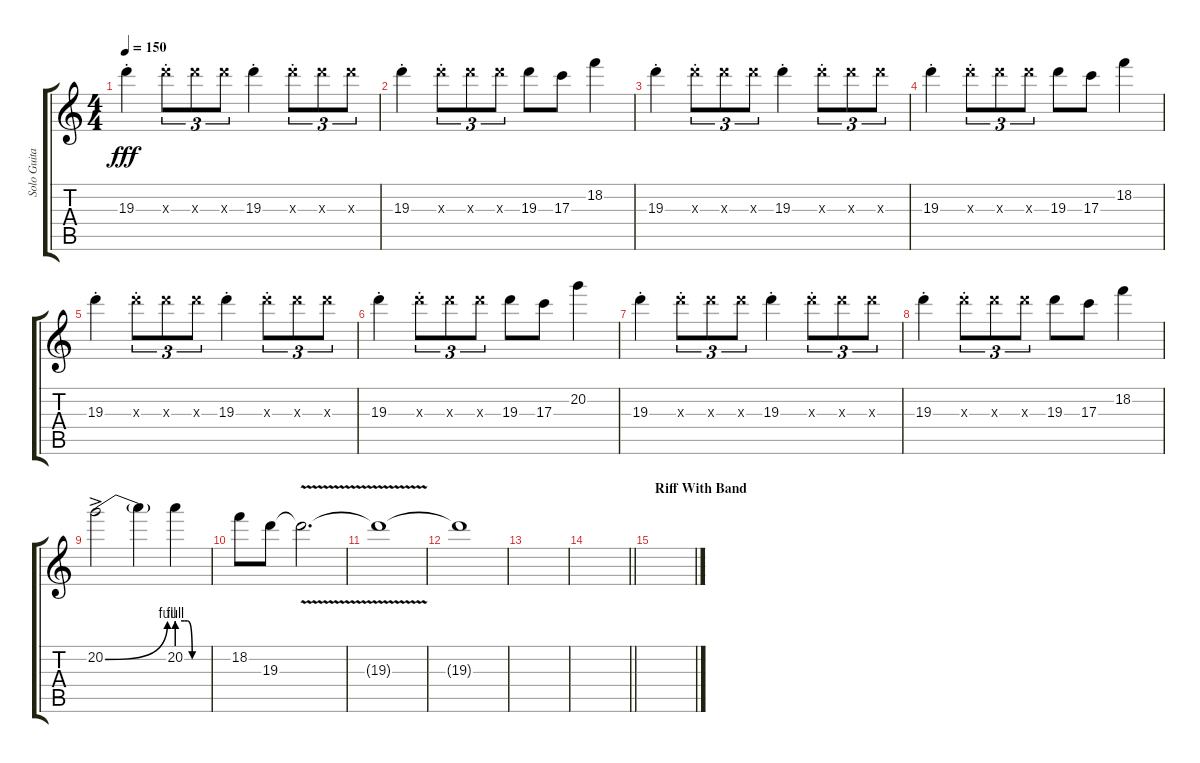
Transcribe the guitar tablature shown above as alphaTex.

\track ("Solo Guitar" "Solo Guita") {instrument distortionguitar}
\staff {score tabs}
\tuning (E4 B3 G3 D3 A2 E2) {hide}
\ts (4 4)
\tempo 150
\clef g2
\ks c
19.3{st}.4{dy fff} 19.3{st x}.8{tu (3 2)} 19.3{x}.8{tu (3 2)} 19.3{x}.8{tu (3 2)} 19.3{st}.4 19.3{st x}.8{tu (3 2)} 19.3{x}.8{tu (3 2)} 19.3{x}.8{tu (3 2)} |
19.3{st}.4 19.3{st x}.8{tu (3 2)} 19.3{x}.8{tu (3 2)} 19.3{x}.8{tu (3 2)} 19.3.8 17.3.8 18.2.4 |
19.3{st}.4 19.3{st x}.8{tu (3 2)} 19.3{x}.8{tu (3 2)} 19.3{x}.8{tu (3 2)} 19.3{st}.4 19.3{st x}.8{tu (3 2)} 19.3{x}.8{tu (3 2)} 19.3{x}.8{tu (3 2)} |
19.3{st}.4 19.3{st x}.8{tu (3 2)} 19.3{x}.8{tu (3 2)} 19.3{x}.8{tu (3 2)} 19.3.8 17.3.8 18.2.4 |
19.3{st}.4 19.3{st x}.8{tu (3 2)} 19.3{x}.8{tu (3 2)} 19.3{x}.8{tu (3 2)} 19.3{st}.4 19.3{st x}.8{tu (3 2)} 19.3{x}.8{tu (3 2)} 19.3{x}.8{tu (3 2)} |
19.3{st}.4 19.3{st x}.8{tu (3 2)} 19.3{x}.8{tu (3 2)} 19.3{x}.8{tu (3 2)} 19.3.8 17.3.8 20.2.4 |
19.3{st}.4 19.3{st x}.8{tu (3 2)} 19.3{x}.8{tu (3 2)} 19.3{x}.8{tu (3 2)} 19.3{st}.4 19.3{st x}.8{tu (3 2)} 19.3{x}.8{tu (3 2)} 19.3{x}.8{tu (3 2)} |
19.3{st}.4 19.3{st x}.8{tu (3 2)} 19.3{x}.8{tu (3 2)} 19.3{x}.8{tu (3 2)} 19.3.8 17.3.8 18.2.4 |
20.2{be (bend 0 0 60 4) ac}.2 20.2{t}.4 20.2{be (custom 0 4 15 4 20 4 30 0 60 0)}.4 |
18.2.8 19.3.8 19.3{v t}.2{d} |
19.3{t}.1 |
19.3{t}.1 |
|
\barLineRight lightlight
|
\section ("" "Riff With Band")
